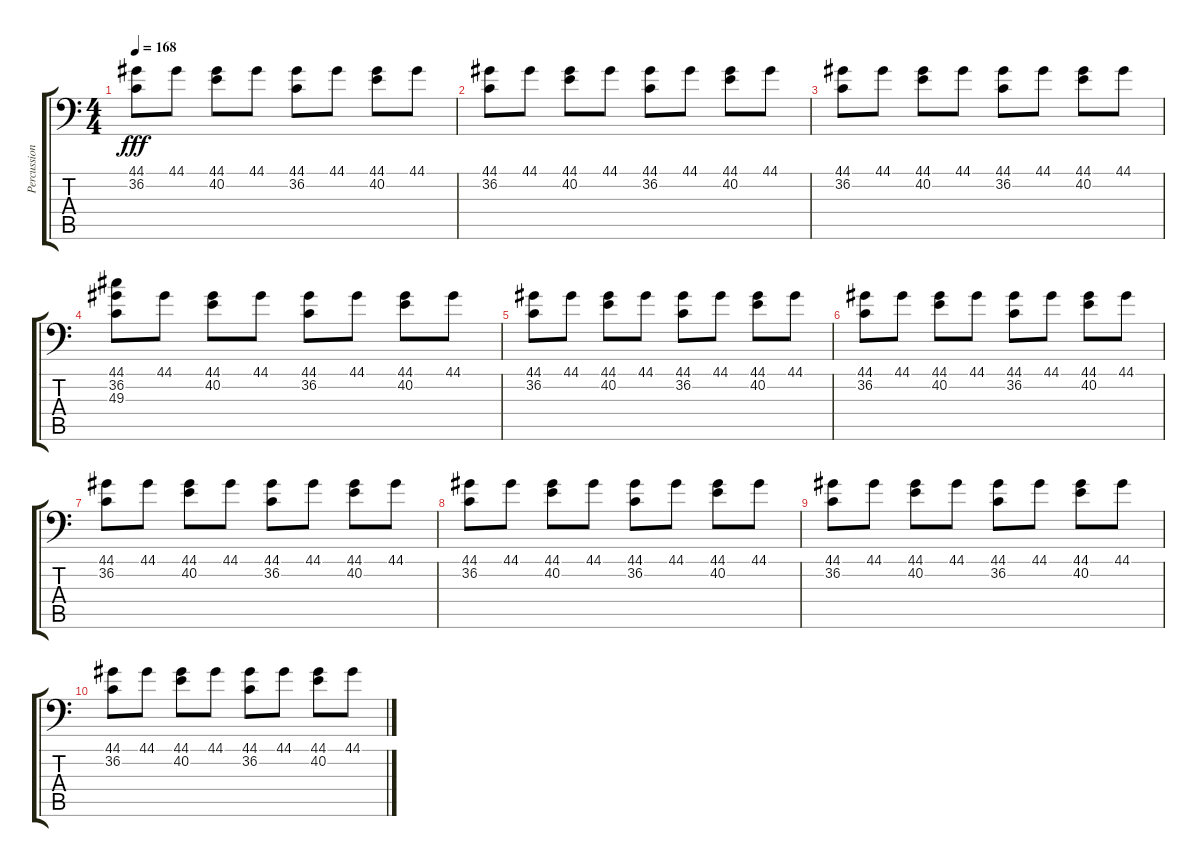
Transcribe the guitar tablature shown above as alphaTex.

\track ("Percussion" "Percussion") {instrument acousticgrandpiano}
\staff {score tabs}
\tuning (C-1 C-1 C-1 C-1 C-1 C-1) {hide}
\ts (4 4)
\tempo 168
\clef f4
\ks c
(44.1 36.2).8{dy fff} 44.1.8 (44.1 40.2).8 44.1.8 (44.1 36.2).8 44.1.8 (44.1 40.2).8 44.1.8 |
(44.1 36.2).8 44.1.8 (44.1 40.2).8 44.1.8 (44.1 36.2).8 44.1.8 (44.1 40.2).8 44.1.8 |
(44.1 36.2).8 44.1.8 (44.1 40.2).8 44.1.8 (44.1 36.2).8 44.1.8 (44.1 40.2).8 44.1.8 |
(44.1 36.2 49.3).8 44.1.8 (44.1 40.2).8 44.1.8 (44.1 36.2).8 44.1.8 (44.1 40.2).8 44.1.8 |
(44.1 36.2).8 44.1.8 (44.1 40.2).8 44.1.8 (44.1 36.2).8 44.1.8 (44.1 40.2).8 44.1.8 |
(44.1 36.2).8 44.1.8 (44.1 40.2).8 44.1.8 (44.1 36.2).8 44.1.8 (44.1 40.2).8 44.1.8 |
(44.1 36.2).8 44.1.8 (44.1 40.2).8 44.1.8 (44.1 36.2).8 44.1.8 (44.1 40.2).8 44.1.8 |
(44.1 36.2).8 44.1.8 (44.1 40.2).8 44.1.8 (44.1 36.2).8 44.1.8 (44.1 40.2).8 44.1.8 |
(44.1 36.2).8 44.1.8 (44.1 40.2).8 44.1.8 (44.1 36.2).8 44.1.8 (44.1 40.2).8 44.1.8 |
(44.1 36.2).8 44.1.8 (44.1 40.2).8 44.1.8 (44.1 36.2).8 44.1.8 (44.1 40.2).8 44.1.8
